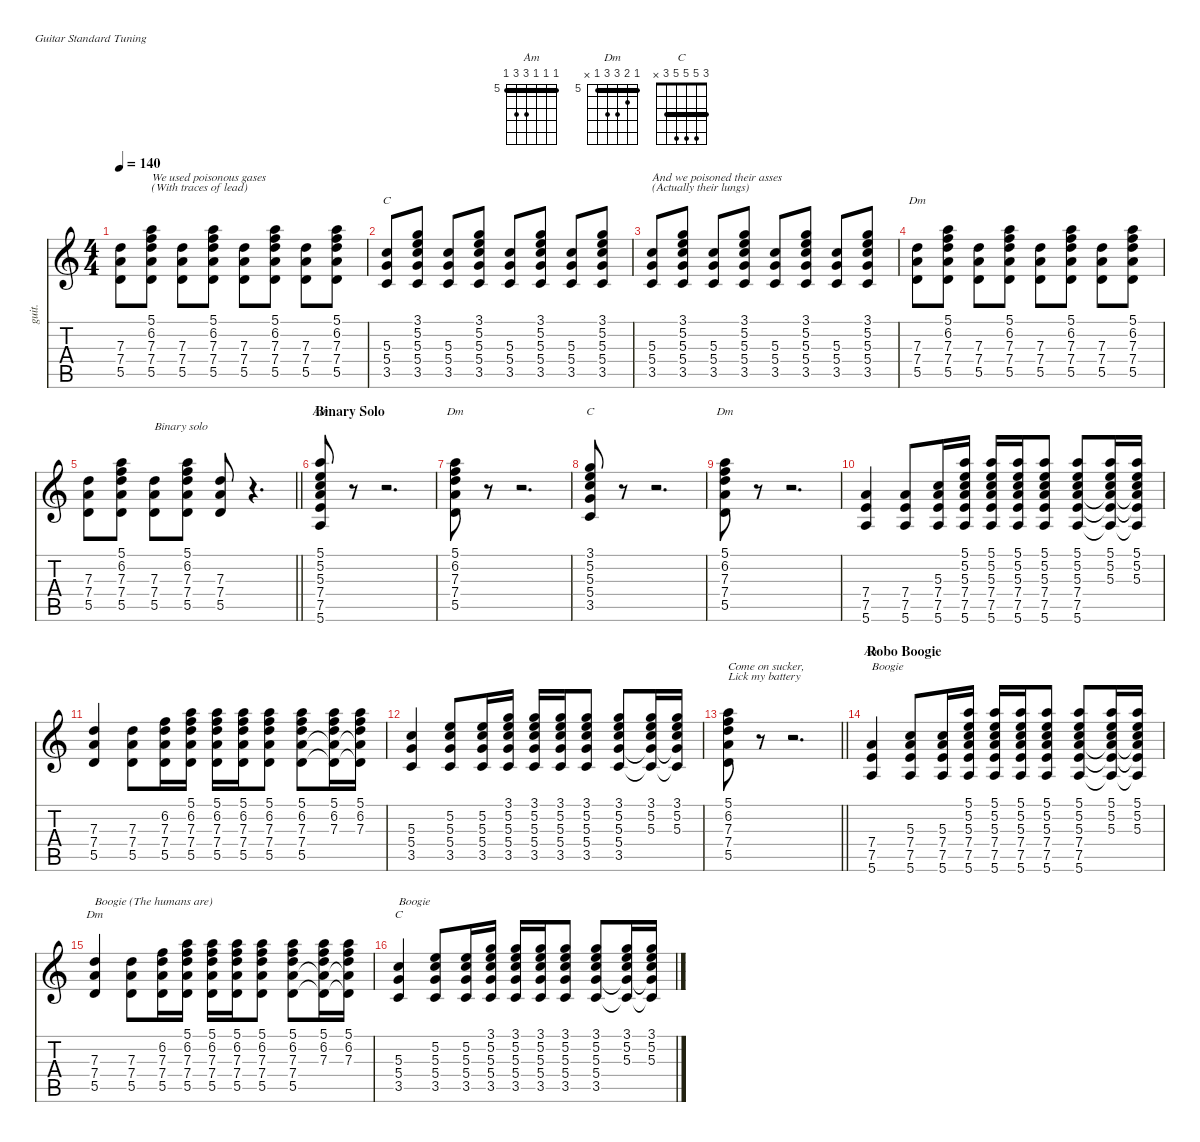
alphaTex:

\defaultSystemsLayout 4
\hideDynamics
\bracketExtendMode nobrackets
\otherSystemsTrackNameOrientation horizontal
\track ("Guitar1,2-2" "guit.") {defaultSystemsLayout 4 mute instrument acousticguitarnylon}
\staff {score tabs}
\tuning (E4 B3 G3 D3 A2 E2)
\chord ("Am" x x 5 7 7 5) {firstfret 5 showfingering false barre 5}
\chord ("Dm" x 6 7 7 5 x) {firstfret 5 showfingering false}
\chord ("C" x 5 5 5 3 x) {showfingering false}
\chord ("Dm" 5 6 7 7 5 x) {firstfret 5 showfingering false barre 5}
\chord ("C" 3 5 5 5 3 x) {showfingering false barre 3}
\chord ("Am" 5 5 5 7 7 5) {firstfret 5 showfingering false barre (5 5 5)}
\ts (4 4)
\tempo 140
\clef g2
\ks aminor
(7.3 7.4 5.5).8{dy f beam Down} (5.1 6.2 7.3 7.4 5.5).8{txt "We used poisonous gases \n(With traces of lead)" beam Down} (7.3 7.4 5.5).8{beam Down} (5.1 6.2 7.3 7.4 5.5).8{beam Down} (7.3 7.4 5.5).8{beam Down} (5.1 6.2 7.3 7.4 5.5).8{beam Down} (7.3 7.4 5.5).8{beam Down} (5.1 6.2 7.3 7.4 5.5).8{beam Down} |
(5.3 5.4 3.5).8{ch "C" beam Up} (3.1 5.2 5.3 5.4 3.5).8{beam Up} (5.3 5.4 3.5).8{beam Up} (3.1 5.2 5.3 5.4 3.5).8{beam Up} (5.3 5.4 3.5).8{beam Up} (3.1 5.2 5.3 5.4 3.5).8{beam Up} (5.3 5.4 3.5).8{beam Up} (3.1 5.2 5.3 5.4 3.5).8{beam Up} |
(5.3 5.4 3.5).8{txt "And we poisoned their asses \n(Actually their lungs)" beam Up} (3.1 5.2 5.3 5.4 3.5).8{beam Up} (5.3 5.4 3.5).8{beam Up} (3.1 5.2 5.3 5.4 3.5).8{beam Up} (5.3 5.4 3.5).8{beam Up} (3.1 5.2 5.3 5.4 3.5).8{beam Up} (5.3 5.4 3.5).8{beam Up} (3.1 5.2 5.3 5.4 3.5).8{beam Up} |
(7.3 7.4 5.5).8{ch "Dm" beam Down} (5.1 6.2 7.3 7.4 5.5).8{beam Down} (7.3 7.4 5.5).8{beam Down} (5.1 6.2 7.3 7.4 5.5).8{beam Down} (7.3 7.4 5.5).8{beam Down} (5.1 6.2 7.3 7.4 5.5).8{beam Down} (7.3 7.4 5.5).8{beam Down} (5.1 6.2 7.3 7.4 5.5).8{beam Down} |
\barLineRight lightlight
(7.3 7.4 5.5).8{beam Down} (5.1 6.2 7.3 7.4 5.5).8{beam Down} (7.3 7.4 5.5).8{txt "Binary solo" beam Down} (5.1 6.2 7.3 7.4 5.5).8{beam Down} (7.3 7.4 5.5).8{beam Up} r.4{d beam Up} |
\section ("" "Binary Solo")
(5.1 5.2 5.3 7.4 7.5 5.6).8{ch "Am" txt "" beam Up} r.8{beam Up} r.2{d beam Up} |
(5.1 6.2 7.3 7.4 5.5).8{ch "Dm" txt "" beam Down} r.8{beam Down} r.2{d beam Down} |
(3.1 5.2 5.3 5.4 3.5).8{ch "C" txt "" beam Up} r.8{beam Up} r.2{d beam Up} |
(5.1 6.2 7.3 7.4 5.5).8{ch "Dm" txt "" beam Down} r.8{beam Down} r.2{d beam Down} |
(7.4 7.5 5.6).4{beam Up} (7.4 7.5 5.6).8{beam Up} (5.3 7.4 7.5 5.6).16{beam Up} (5.1 5.2 5.3 7.4 7.5 5.6).16{beam Up} (5.1 5.2 5.3 7.4 7.5 5.6).16{beam Up} (5.1 5.2 5.3 7.4 7.5 5.6).16{beam Up} (5.1 5.2 5.3 7.4 7.5 5.6).8{beam Up} (5.1 5.2 5.3 7.4 7.5 5.6).8{beam Up} (5.1 5.2 5.3 7.4{t} 7.5{t} 5.6{t}).16{dy mf beam Up} (5.1 5.2 5.3 7.4{t} 7.5{t} 5.6{t}).16{beam Up} |
(7.3 7.4 5.5).4{dy f beam Up} (7.3 7.4 5.5).8{beam Down} (6.2 7.3 7.4 5.5).16{beam Down} (5.1 6.2 7.3 7.4 5.5).16{beam Down} (5.1 6.2 7.3 7.4 5.5).16{beam Down} (5.1 6.2 7.3 7.4 5.5).16{beam Down} (5.1 6.2 7.3 7.4 5.5).8{beam Down} (5.1 6.2 7.3 7.4 5.5).8{beam Down} (5.1 6.2 7.3 7.4{t} 5.5{t}).16{dy mf beam Down} (5.1 6.2 7.3 7.4{t} 5.5{t}).16{beam Down} |
(5.3 5.4 3.5).4{dy f beam Up} (5.2 5.3 5.4 3.5).8{beam Up} (5.2 5.3 5.4 3.5).16{beam Up} (3.1 5.2 5.3 5.4 3.5).16{beam Up} (3.1 5.2 5.3 5.4 3.5).16{beam Up} (3.1 5.2 5.3 5.4 3.5).16{beam Up} (3.1 5.2 5.3 5.4 3.5).8{beam Up} (3.1 5.2 5.3 5.4 3.5).8{beam Up} (3.1 5.2 5.3 5.4{t} 3.5{t}).16{dy mf beam Up} (3.1 5.2 5.3 5.4{t} 3.5{t}).16{beam Up} |
\barLineRight lightlight
(5.1 6.2 7.3 7.4 5.5).8{txt "Come on sucker,\nLick my battery" dy f beam Down} r.8{beam Down} r.2{d beam Down} |
\section ("" "Robo Boogie")
(7.4 7.5 5.6).4{ch "Am" txt "Boogie" beam Up} (5.3 7.4 7.5 5.6).8{dy mf beam Up} (5.3 7.4 7.5 5.6).16{dy f beam Up} (5.1 5.2 5.3 7.4 7.5 5.6).16{beam Up} (5.1 5.2 5.3 7.4 7.5 5.6).16{beam Up} (5.1 5.2 5.3 7.4 7.5 5.6).16{beam Up} (5.1 5.2 5.3 7.4 7.5 5.6).8{beam Up} (5.1 5.2 5.3 7.4 7.5 5.6).8{beam Up} (5.1 5.2 5.3 7.4{t} 7.5{t} 5.6{t}).16{dy mf beam Up} (5.1 5.2 5.3 7.4{t} 7.5{t} 5.6{t}).16{beam Up} |
(7.3 7.4 5.5).4{ch "Dm" txt "Boogie (The humans are)" dy f beam Up} (7.3 7.4 5.5).8{beam Down} (6.2 7.3 7.4 5.5).16{beam Down} (5.1 6.2 7.3 7.4 5.5).16{beam Down} (5.1 6.2 7.3 7.4 5.5).16{beam Down} (5.1 6.2 7.3 7.4 5.5).16{beam Down} (5.1 6.2 7.3 7.4 5.5).8{beam Down} (5.1 6.2 7.3 7.4 5.5).8{beam Down} (5.1 6.2 7.3 7.4{t} 5.5{t}).16{dy mf beam Down} (5.1 6.2 7.3 7.4{t} 5.5{t}).16{beam Down} |
(5.3 5.4 3.5).4{ch "C" txt "Boogie" dy f beam Up} (5.2 5.3 5.4 3.5).8{beam Up} (5.2 5.3 5.4 3.5).16{beam Up} (3.1 5.2 5.3 5.4 3.5).16{beam Up} (3.1 5.2 5.3 5.4 3.5).16{beam Up} (3.1 5.2 5.3 5.4 3.5).16{beam Up} (3.1 5.2 5.3 5.4 3.5).8{beam Up} (3.1 5.2 5.3 5.4 3.5).8{beam Up} (3.1 5.2 5.3 5.4{t} 3.5{t}).16{dy mf beam Up} (3.1 5.2 5.3 5.4{t} 3.5{t}).16{beam Up}
